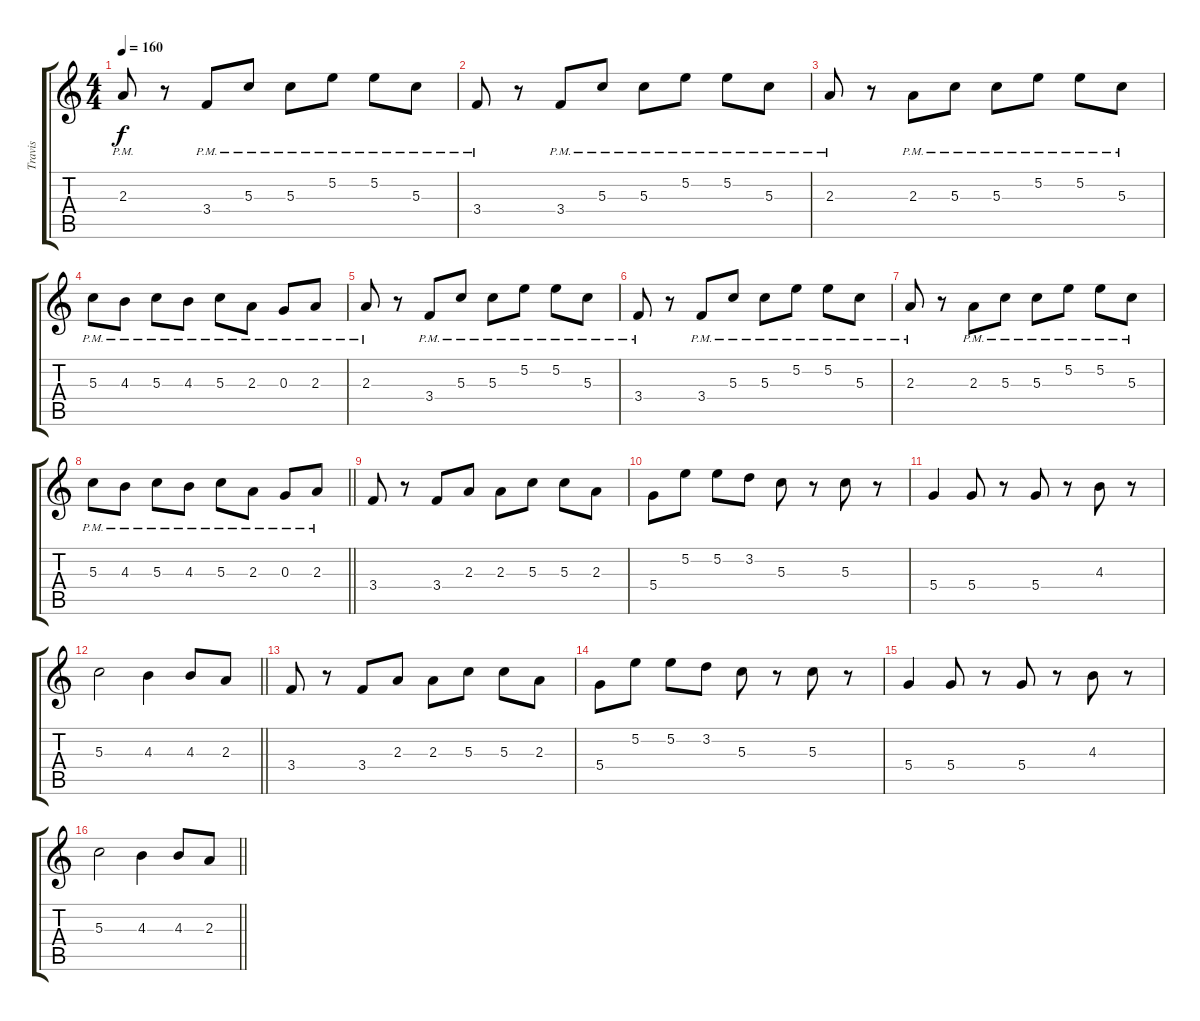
\track ("Travis" "Travis") {instrument overdrivenguitar}
\staff {score tabs}
\tuning (E4 B3 G3 D3 A2 E2) {hide}
\ts (4 4)
\tempo 160
\clef g2
\ks c
2.3{pm}.8{dy f} r.8 3.4{pm}.8 5.3{pm}.8 5.3{pm}.8 5.2{pm}.8 5.2{pm}.8 5.3{pm}.8 |
3.4{pm}.8 r.8 3.4{pm}.8 5.3{pm}.8 5.3{pm}.8 5.2{pm}.8 5.2{pm}.8 5.3{pm}.8 |
2.3{pm}.8 r.8 2.3{pm}.8 5.3{pm}.8 5.3{pm}.8 5.2{pm}.8 5.2{pm}.8 5.3{pm}.8 |
5.3{pm}.8 4.3{pm}.8 5.3{pm}.8 4.3{pm}.8 5.3{pm}.8 2.3{pm}.8 0.3{pm}.8 2.3{pm}.8 |
2.3{pm}.8 r.8 3.4{pm}.8 5.3{pm}.8 5.3{pm}.8 5.2{pm}.8 5.2{pm}.8 5.3{pm}.8 |
3.4{pm}.8 r.8 3.4{pm}.8 5.3{pm}.8 5.3{pm}.8 5.2{pm}.8 5.2{pm}.8 5.3{pm}.8 |
2.3{pm}.8 r.8 2.3{pm}.8 5.3{pm}.8 5.3{pm}.8 5.2{pm}.8 5.2{pm}.8 5.3{pm}.8 |
\barLineRight lightlight
5.3{pm}.8 4.3{pm}.8 5.3{pm}.8 4.3{pm}.8 5.3{pm}.8 2.3{pm}.8 0.3{pm}.8 2.3{pm}.8 |
3.4.8 r.8 3.4.8 2.3.8 2.3.8 5.3.8 5.3.8 2.3.8 |
5.4.8 5.2.8 5.2.8 3.2.8 5.3.8 r.8 5.3.8 r.8 |
5.4.4 5.4.8 r.8 5.4.8 r.8 4.3.8 r.8 |
\barLineRight lightlight
5.3.2 4.3.4 4.3.8 2.3.8 |
3.4.8 r.8 3.4.8 2.3.8 2.3.8 5.3.8 5.3.8 2.3.8 |
5.4.8 5.2.8 5.2.8 3.2.8 5.3.8 r.8 5.3.8 r.8 |
5.4.4 5.4.8 r.8 5.4.8 r.8 4.3.8 r.8 |
\barLineRight lightlight
5.3.2 4.3.4 4.3.8 2.3.8
